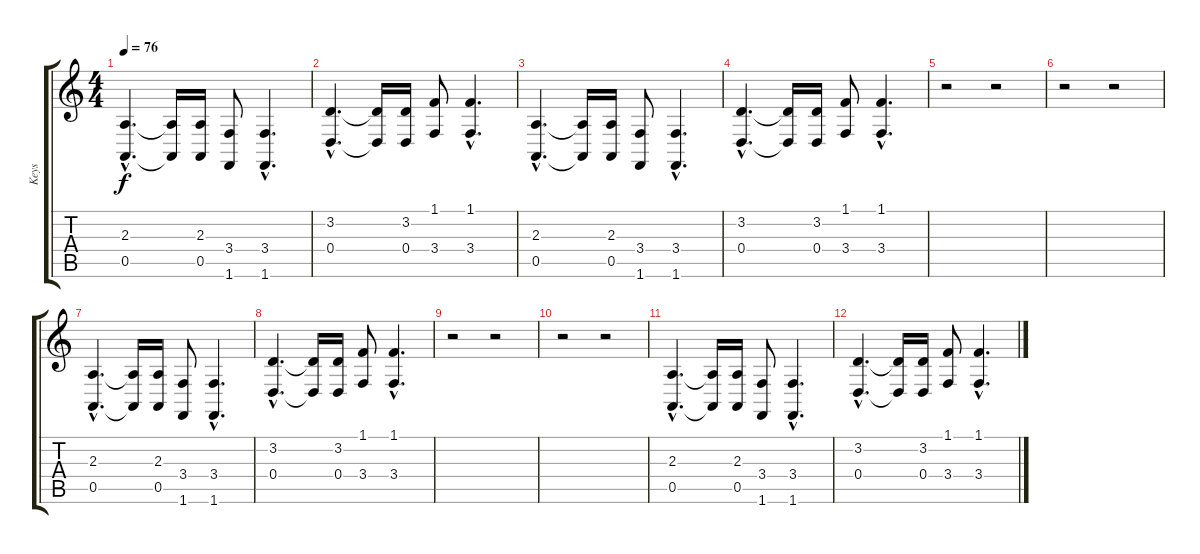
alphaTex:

\track ("Keys" "Keys") {instrument stringensemble1}
\staff {score tabs}
\tuning (E4 B3 G3 D3 A2 E2) {hide}
\ts (4 4)
\tempo 76
\clef g2
\ks c
(2.3{hac} 0.5{hac}).4{d dy f} (2.3{t} 0.5{t}).16 (2.3 0.5).16 (3.4 1.6).8 (3.4{hac} 1.6{hac}).4{d} |
(3.2{hac} 0.4{hac}).4{d} (3.2{t} 0.4{t}).16 (3.2 0.4).16 (1.1 3.4).8 (1.1{hac} 3.4{hac}).4{d} |
(2.3{hac} 0.5{hac}).4{d} (2.3{t} 0.5{t}).16 (2.3 0.5).16 (3.4 1.6).8 (3.4{hac} 1.6{hac}).4{d} |
(3.2{hac} 0.4{hac}).4{d} (3.2{t} 0.4{t}).16 (3.2 0.4).16 (1.1 3.4).8 (1.1{hac} 3.4{hac}).4{d} |
r.2 r.2 |
r.2 r.2 |
(2.3{hac} 0.5{hac}).4{d} (2.3{t} 0.5{t}).16 (2.3 0.5).16 (3.4 1.6).8 (3.4{hac} 1.6{hac}).4{d} |
(3.2{hac} 0.4{hac}).4{d} (3.2{t} 0.4{t}).16 (3.2 0.4).16 (1.1 3.4).8 (1.1{hac} 3.4{hac}).4{d} |
r.2 r.2 |
r.2 r.2 |
(2.3{hac} 0.5{hac}).4{d} (2.3{t} 0.5{t}).16 (2.3 0.5).16 (3.4 1.6).8 (3.4{hac} 1.6{hac}).4{d} |
(3.2{hac} 0.4{hac}).4{d} (3.2{t} 0.4{t}).16 (3.2 0.4).16 (1.1 3.4).8 (1.1{hac} 3.4{hac}).4{d}
